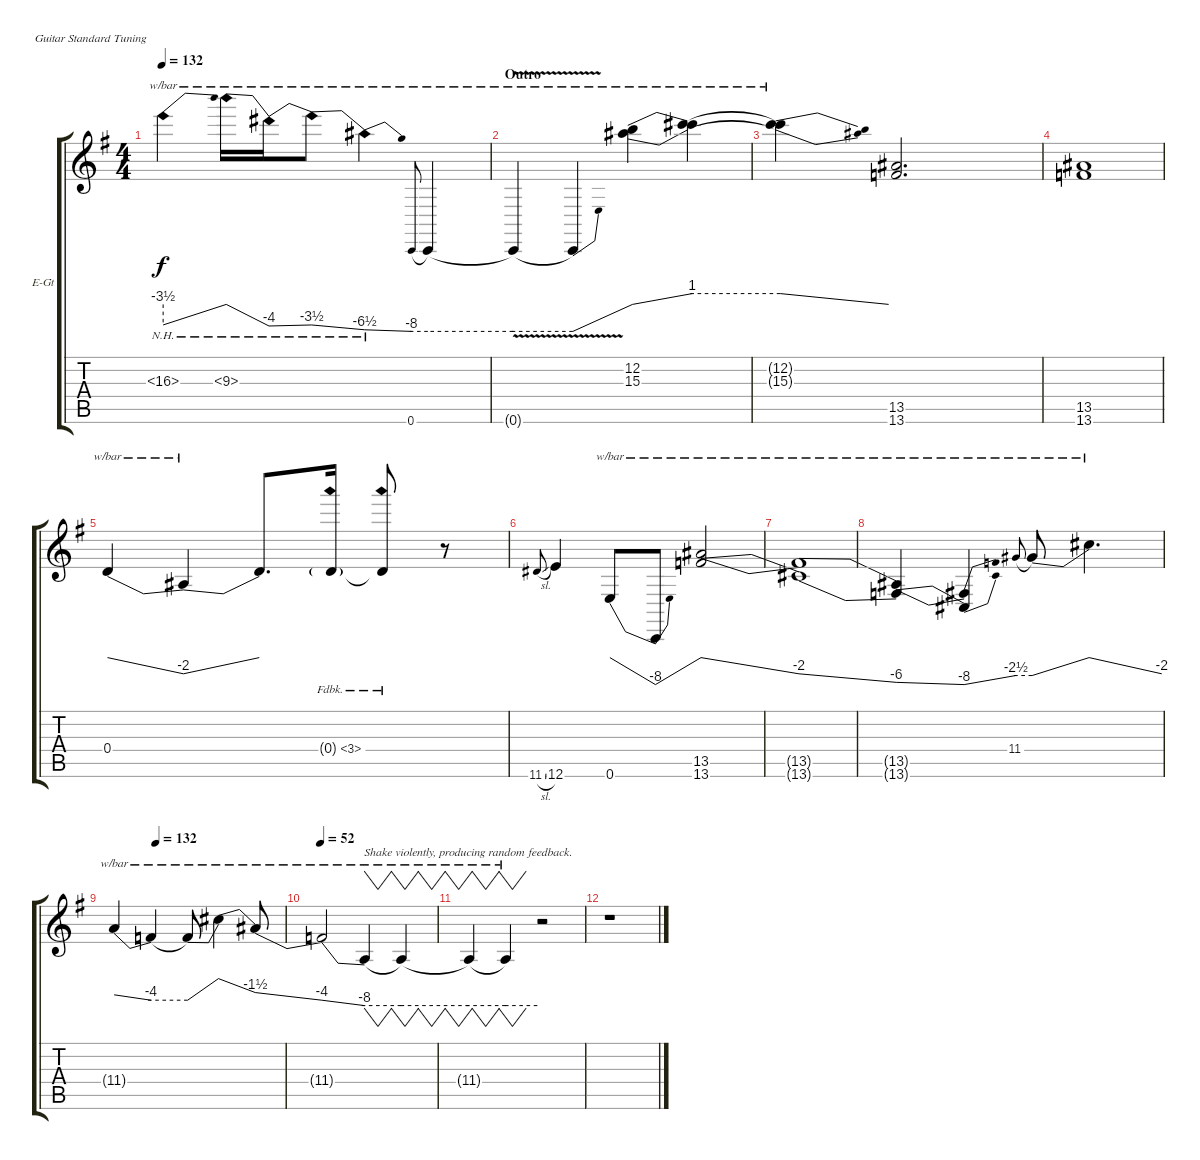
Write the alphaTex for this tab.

\bracketExtendMode groupsimilarinstruments
\firstSystemTrackNameOrientation horizontal
\otherSystemsTrackNameOrientation horizontal
\track ("Guitar 3" "E-Gt") {instrument distortionguitar}
\staff {score tabs}
\tuning (E4 B3 G3 D3 A2 E2)
\ts (4 4)
\tempo 132
\clef g2
\ks g
16.3{nh t}.4{tbe (dive default 0 -14 60 0) dy f} 9.3{nh}.16{tbe (dive default 0 0 59.4 -16)} 9.3{nh t}.16{tbe (dive default 0 -16 59.4 -14)} 9.3{nh t}.8{tbe (dive default 0 -14 60 -26)} 9.3{nh t}.4{tbe (dive default 0 -26 60 -32)} 0.6.8{tbe (hold default 0 -32 60 -32) gr onbeat} 0.6{t}.4{tbe (hold default 0 -32 60 -32)} |
\section ("" "Outro")
0.6{v t}.4{tbe (hold default 0 -32 60 -32)} 0.6{t}.4{tbe (dive default 59.4 -32 60 0)} (12.2 15.3).4{tbe (dive default 0 0 60 4)} (15.3{t} 12.2{t}).4{tbe (hold default 0 4 60 4)} |
(12.2{t} 15.3{t}).4{tbe (dive default 59.4 4 60 0)} (13.5 13.6).2{d} |
(13.5 13.6).1 |
0.4.4{tbe (dive default 0 0 60 -8)} 0.4{t}.4{tbe (dive default 0 -8 60 0)} 0.4{t}.8{d} 0.4{fh 3 g}.16 0.4{fh 3 t}.8 r.8 |
11.6{sl}.8{gr onbeat} 12.6.4 0.6.8{tbe (dive default 0 0 59.4 -32)} 0.6{t}.8{tbe (dive default 59.4 -32 60 0)} (13.6 13.5).2{tbe (dive default 0 0 60 -8)} |
(13.5{t} 13.6{t}).1{tbe (dive default 0 -8 60 -24)} |
(13.6{t} 13.5{t}).4{tbe (dive default 0 -24 59.4 -32)} (13.5{t} 13.6{t}).4{tbe (dive default 59.4 -32 60 -10)} 11.4.8{tbe (hold default 0 -10 60 -10) gr onbeat} 11.4{t}.8{tbe (dive default 0 -10 60 0)} 11.4{t}.4{d tbe (dive default 0 0 60 -8)} |
\tempo (132 0.25)
11.4{t}.4{tbe (dive default 0 -8 60 -16)} 11.4{t}.4{tbe (hold default 0 -16 60 -16)} 11.4{t}.8{tbe (dive default 0 -16 60 0)} 11.4{t}.4{tbe (dive default 0 0 60 -6)} 11.4{t}.8{tbe (dive default 0 -6 60 -16)} |
\tempo 52
11.4{t}.2{tbe (dive default 0 -16 60 -32)} 11.4{t}.4{vw tbe (hold default 0 -32 60 -32) txt "Shake violently, producing random feedback."} 11.4{t}.4{vw tbe (hold default 0 -32 60 -32)} |
11.4{t}.4{vw tbe (hold default 0 -32 60 -32)} 11.4{t}.4{vw tbe (hold default 0 -32 60 -32)} r.2 |
r.1
